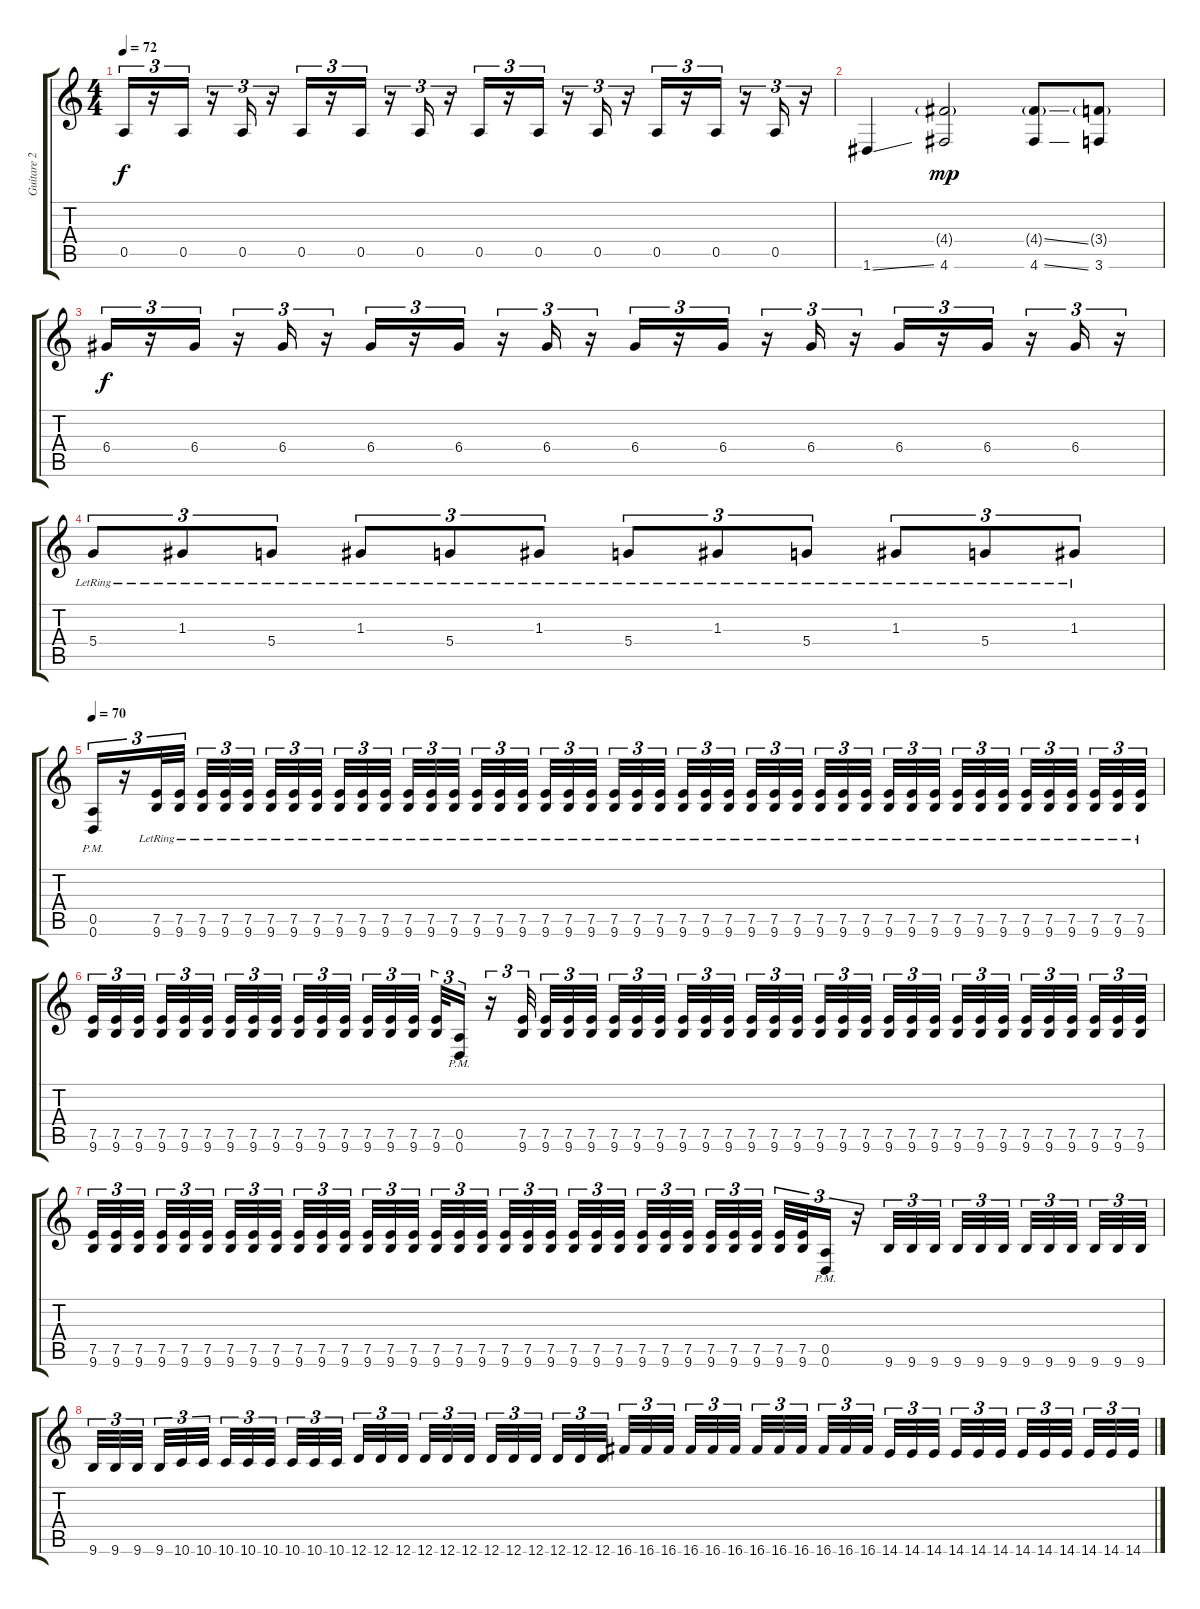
\track ("Guitare 2" "Guitare 2") {instrument distortionguitar}
\staff {score tabs}
\tuning (E4 B3 G3 D3 A2 D2) {hide}
\ts (4 4)
\tempo 72
\clef g2
\ks c
0.5.16{tu (3 2) dy f} r.16{tu (3 2)} 0.5.16{tu (3 2)} r.16{tu (3 2)} 0.5.16{tu (3 2)} r.16{tu (3 2)} 0.5.16{tu (3 2)} r.16{tu (3 2)} 0.5.16{tu (3 2)} r.16{tu (3 2)} 0.5.16{tu (3 2)} r.16{tu (3 2)} 0.5.16{tu (3 2)} r.16{tu (3 2)} 0.5.16{tu (3 2)} r.16{tu (3 2)} 0.5.16{tu (3 2)} r.16{tu (3 2)} 0.5.16{tu (3 2)} r.16{tu (3 2)} 0.5.16{tu (3 2)} r.16{tu (3 2)} 0.5.16{tu (3 2)} r.16{tu (3 2)} |
1.6{ss}.4 (4.4{g} 4.6).2{dy mp} (4.4{ss g} 4.6{ss}).8 (3.4{g} 3.6).8 |
6.4.16{tu (3 2) dy f} r.16{tu (3 2)} 6.4.16{tu (3 2)} r.16{tu (3 2)} 6.4.16{tu (3 2)} r.16{tu (3 2)} 6.4.16{tu (3 2)} r.16{tu (3 2)} 6.4.16{tu (3 2)} r.16{tu (3 2)} 6.4.16{tu (3 2)} r.16{tu (3 2)} 6.4.16{tu (3 2)} r.16{tu (3 2)} 6.4.16{tu (3 2)} r.16{tu (3 2)} 6.4.16{tu (3 2)} r.16{tu (3 2)} 6.4.16{tu (3 2)} r.16{tu (3 2)} 6.4.16{tu (3 2)} r.16{tu (3 2)} 6.4.16{tu (3 2)} r.16{tu (3 2)} |
5.4{lr}.8{tu (3 2)} 1.3{lr}.8{tu (3 2)} 5.4{lr}.8{tu (3 2)} 1.3{lr}.8{tu (3 2)} 5.4{lr}.8{tu (3 2)} 1.3{lr}.8{tu (3 2)} 5.4{lr}.8{tu (3 2)} 1.3{lr}.8{tu (3 2)} 5.4{lr}.8{tu (3 2)} 1.3{lr}.8{tu (3 2)} 5.4{lr}.8{tu (3 2)} 1.3{lr}.8{tu (3 2)} |
\tempo 70
(0.5{pm} 0.6{pm}).16{tu (3 2)} r.16{tu (3 2)} (7.5{lr} 9.6{lr}).32{tu (3 2)} (7.5{lr} 9.6{lr}).32{tu (3 2)} (7.5{lr} 9.6{lr}).32{tu (3 2)} (7.5{lr} 9.6{lr}).32{tu (3 2)} (7.5{lr} 9.6{lr}).32{tu (3 2)} (7.5{lr} 9.6{lr}).32{tu (3 2)} (7.5{lr} 9.6{lr}).32{tu (3 2)} (7.5{lr} 9.6{lr}).32{tu (3 2)} (7.5{lr} 9.6{lr}).32{tu (3 2)} (7.5{lr} 9.6{lr}).32{tu (3 2)} (7.5{lr} 9.6{lr}).32{tu (3 2)} (7.5{lr} 9.6{lr}).32{tu (3 2)} (7.5{lr} 9.6{lr}).32{tu (3 2)} (7.5{lr} 9.6{lr}).32{tu (3 2)} (7.5{lr} 9.6{lr}).32{tu (3 2)} (7.5{lr} 9.6{lr}).32{tu (3 2)} (7.5{lr} 9.6{lr}).32{tu (3 2)} (7.5{lr} 9.6{lr}).32{tu (3 2)} (7.5{lr} 9.6{lr}).32{tu (3 2)} (7.5{lr} 9.6{lr}).32{tu (3 2)} (7.5{lr} 9.6{lr}).32{tu (3 2)} (7.5{lr} 9.6{lr}).32{tu (3 2)} (7.5{lr} 9.6{lr}).32{tu (3 2)} (7.5{lr} 9.6{lr}).32{tu (3 2)} (7.5{lr} 9.6{lr}).32{tu (3 2)} (7.5{lr} 9.6{lr}).32{tu (3 2)} (7.5{lr} 9.6{lr}).32{tu (3 2)} (7.5{lr} 9.6{lr}).32{tu (3 2)} (7.5{lr} 9.6{lr}).32{tu (3 2)} (7.5{lr} 9.6{lr}).32{tu (3 2)} (7.5{lr} 9.6{lr}).32{tu (3 2)} (7.5{lr} 9.6{lr}).32{tu (3 2)} (7.5{lr} 9.6{lr}).32{tu (3 2)} (7.5{lr} 9.6{lr}).32{tu (3 2)} (7.5{lr} 9.6{lr}).32{tu (3 2)} (7.5{lr} 9.6{lr}).32{tu (3 2)} (7.5{lr} 9.6{lr}).32{tu (3 2)} (7.5{lr} 9.6{lr}).32{tu (3 2)} (7.5{lr} 9.6{lr}).32{tu (3 2)} (7.5{lr} 9.6{lr}).32{tu (3 2)} (7.5{lr} 9.6{lr}).32{tu (3 2)} (7.5 9.6{lr}).32{tu (3 2)} (7.5 9.6{lr}).32{tu (3 2)} (7.5 9.6{lr}).32{tu (3 2)} |
(7.5 9.6).32{tu (3 2)} (7.5 9.6).32{tu (3 2)} (7.5 9.6).32{tu (3 2)} (7.5 9.6).32{tu (3 2)} (7.5 9.6).32{tu (3 2)} (7.5 9.6).32{tu (3 2)} (7.5 9.6).32{tu (3 2)} (7.5 9.6).32{tu (3 2)} (7.5 9.6).32{tu (3 2)} (7.5 9.6).32{tu (3 2)} (7.5 9.6).32{tu (3 2)} (7.5 9.6).32{tu (3 2)} (7.5 9.6).32{tu (3 2)} (7.5 9.6).32{tu (3 2)} (7.5 9.6).32{tu (3 2)} (7.5 9.6).32{tu (3 2)} (0.5{pm} 0.6{pm}).16{tu (3 2)} r.16{tu (3 2)} (7.5 9.6).32{tu (3 2)} (7.5 9.6).32{tu (3 2)} (7.5 9.6).32{tu (3 2)} (7.5 9.6).32{tu (3 2)} (7.5 9.6).32{tu (3 2)} (7.5 9.6).32{tu (3 2)} (7.5 9.6).32{tu (3 2)} (7.5 9.6).32{tu (3 2)} (7.5 9.6).32{tu (3 2)} (7.5 9.6).32{tu (3 2)} (7.5 9.6).32{tu (3 2)} (7.5 9.6).32{tu (3 2)} (7.5 9.6).32{tu (3 2)} (7.5 9.6).32{tu (3 2)} (7.5 9.6).32{tu (3 2)} (7.5 9.6).32{tu (3 2)} (7.5 9.6).32{tu (3 2)} (7.5 9.6).32{tu (3 2)} (7.5 9.6).32{tu (3 2)} (7.5 9.6).32{tu (3 2)} (7.5 9.6).32{tu (3 2)} (7.5 9.6).32{tu (3 2)} (7.5 9.6).32{tu (3 2)} (7.5 9.6).32{tu (3 2)} (7.5 9.6).32{tu (3 2)} (7.5 9.6).32{tu (3 2)} (7.5 9.6).32{tu (3 2)} (7.5 9.6).32{tu (3 2)} |
(7.5 9.6).32{tu (3 2)} (7.5 9.6).32{tu (3 2)} (7.5 9.6).32{tu (3 2)} (7.5 9.6).32{tu (3 2)} (7.5 9.6).32{tu (3 2)} (7.5 9.6).32{tu (3 2)} (7.5 9.6).32{tu (3 2)} (7.5 9.6).32{tu (3 2)} (7.5 9.6).32{tu (3 2)} (7.5 9.6).32{tu (3 2)} (7.5 9.6).32{tu (3 2)} (7.5 9.6).32{tu (3 2)} (7.5 9.6).32{tu (3 2)} (7.5 9.6).32{tu (3 2)} (7.5 9.6).32{tu (3 2)} (7.5 9.6).32{tu (3 2)} (7.5 9.6).32{tu (3 2)} (7.5 9.6).32{tu (3 2)} (7.5 9.6).32{tu (3 2)} (7.5 9.6).32{tu (3 2)} (7.5 9.6).32{tu (3 2)} (7.5 9.6).32{tu (3 2)} (7.5 9.6).32{tu (3 2)} (7.5 9.6).32{tu (3 2)} (7.5 9.6).32{tu (3 2)} (7.5 9.6).32{tu (3 2)} (7.5 9.6).32{tu (3 2)} (7.5 9.6).32{tu (3 2)} (7.5 9.6).32{tu (3 2)} (7.5 9.6).32{tu (3 2)} (7.5 9.6).32{tu (3 2)} (7.5 9.6).32{tu (3 2)} (0.5{pm} 0.6{pm}).16{tu (3 2)} r.16{tu (3 2)} 9.6.32{tu (3 2) volume 15 balance 0} 9.6.32{tu (3 2)} 9.6.32{tu (3 2)} 9.6.32{tu (3 2)} 9.6.32{tu (3 2)} 9.6.32{tu (3 2)} 9.6.32{tu (3 2)} 9.6.32{tu (3 2)} 9.6.32{tu (3 2)} 9.6.32{tu (3 2)} 9.6.32{tu (3 2)} 9.6.32{tu (3 2)} |
9.6.32{tu (3 2)} 9.6.32{tu (3 2)} 9.6.32{tu (3 2)} 9.6.32{tu (3 2)} 10.6.32{tu (3 2)} 10.6.32{tu (3 2)} 10.6.32{tu (3 2)} 10.6.32{tu (3 2)} 10.6.32{tu (3 2)} 10.6.32{tu (3 2)} 10.6.32{tu (3 2)} 10.6.32{tu (3 2)} 12.6.32{tu (3 2)} 12.6.32{tu (3 2)} 12.6.32{tu (3 2)} 12.6.32{tu (3 2)} 12.6.32{tu (3 2)} 12.6.32{tu (3 2)} 12.6.32{tu (3 2)} 12.6.32{tu (3 2)} 12.6.32{tu (3 2)} 12.6.32{tu (3 2)} 12.6.32{tu (3 2)} 12.6.32{tu (3 2)} 16.6.32{tu (3 2)} 16.6.32{tu (3 2)} 16.6.32{tu (3 2)} 16.6.32{tu (3 2)} 16.6.32{tu (3 2)} 16.6.32{tu (3 2)} 16.6.32{tu (3 2)} 16.6.32{tu (3 2)} 16.6.32{tu (3 2)} 16.6.32{tu (3 2)} 16.6.32{tu (3 2)} 16.6.32{tu (3 2)} 14.6.32{tu (3 2)} 14.6.32{tu (3 2)} 14.6.32{tu (3 2)} 14.6.32{tu (3 2)} 14.6.32{tu (3 2)} 14.6.32{tu (3 2)} 14.6.32{tu (3 2)} 14.6.32{tu (3 2)} 14.6.32{tu (3 2)} 14.6.32{tu (3 2)} 14.6.32{tu (3 2)} 14.6.32{tu (3 2)}
